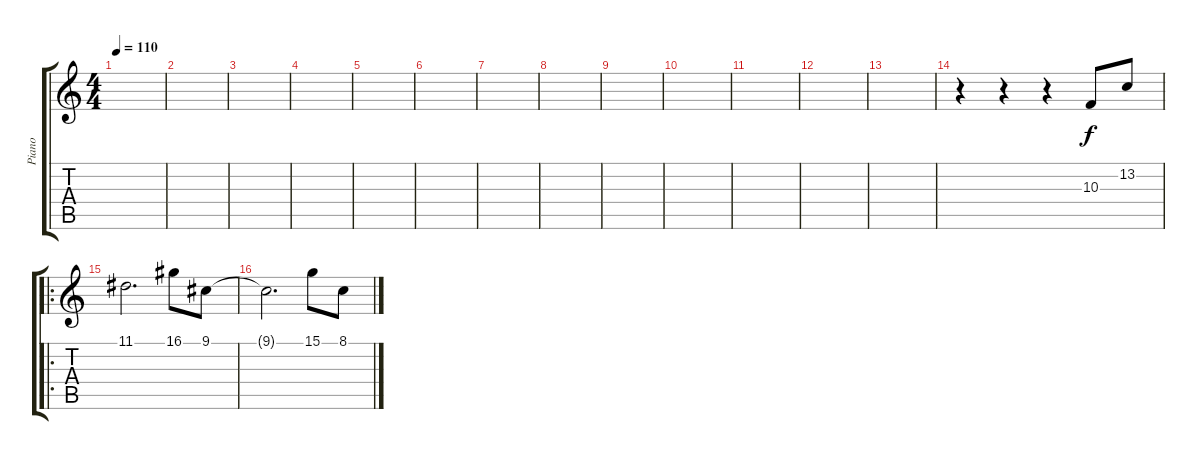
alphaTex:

\track ("Piano" "Piano") {instrument acousticgrandpiano}
\staff {score tabs}
\tuning (E4 B3 G3 D3 A2 E2) {hide}
\ts (4 4)
\tempo 110
\clef g2
\ks c
|
|
|
|
|
|
|
|
|
|
|
|
|
r.4{volume 16 instrument acousticgrandpiano} r.4 r.4 10.3.8 13.2.8 |
\ro
11.1.2{d} 16.1.8 9.1.8 |
9.1{t}.2{d} 15.1.8 8.1.8
